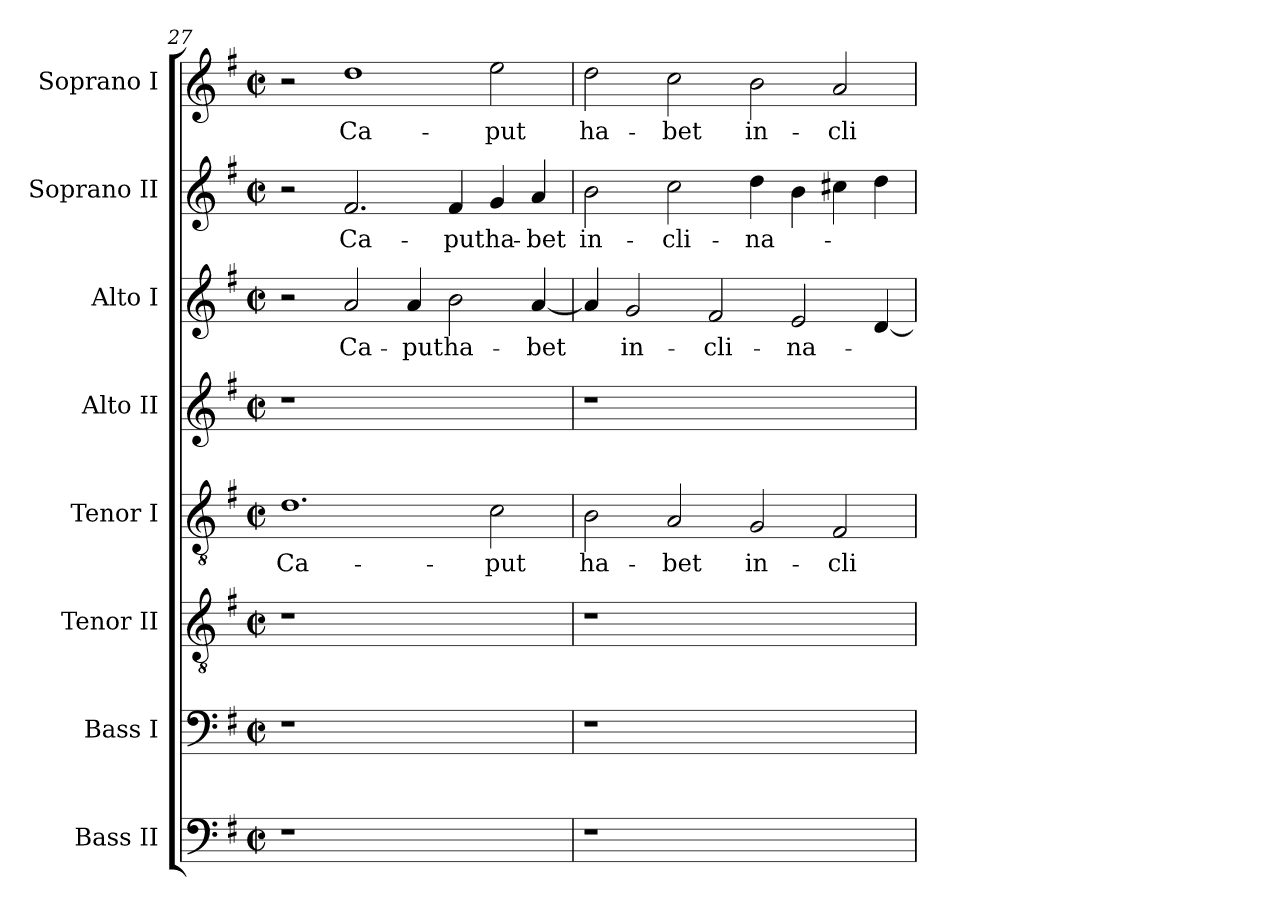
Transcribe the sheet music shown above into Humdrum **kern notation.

**kern	**kern	**kern	**kern	**text	**kern	**kern	**text	**kern	**text	**kern	**text
*part8	*part7	*part6	*part5	*part5	*part4	*part3	*part3	*part2	*part2	*part1	*part1
*staff8	*staff7	*staff6	*staff5	*staff5	*staff4	*staff3	*staff3	*staff2	*staff2	*staff1	*staff1
*I"Bass II	*I"Bass I	*I"Tenor II	*I"Tenor I	*	*I"Alto II	*I"Alto I	*	*I"Soprano II	*	*I"Soprano I	*
*I'BII	*I'BI	*I'TII	*I'TI	*	*I'AII	*I'AI	*	*	*	*	*
*clefF4	*clefF4	*clefGv2	*clefGv2	*	*clefG2	*clefG2	*	*clefG2	*	*clefG2	*
*k[f#]	*k[f#]	*k[f#]	*k[f#]	*	*k[f#]	*k[f#]	*	*k[f#]	*	*k[f#]	*
*G:	*G:	*G:	*G:	*	*G:	*G:	*	*G:	*	*G:	*
*M2/2	*M2/2	*M2/2	*M2/2	*	*M2/2	*M2/2	*	*M2/2	*	*M2/2	*
*met(c|)	*met(c|)	*met(c|)	*met(c|)	*	*met(c|)	*met(c|)	*	*met(c|)	*	*met(c|)	*
=27	=27	=27	=27	=27	=27	=27	=27	=27	=27	=27	=27
!LO:N:vis=1	!LO:N:vis=1	!LO:N:vis=1	!	!	!	!	!	!	!	!	!
!	!	!	!	!LO:LY:b:color=#000000	!LO:N:vis=1	!	!	!	!	!	!
1r	1r	1r	1.di	Ca-	1r	2r	.	2r	.	2r	.
!	!	!	!	!	!	!	!LO:LY:b:color=#000000	!	!	!	!
!	!	!	!	!	!	!	!	!	!LO:LY:b:color=#000000	!	!
!	!	!	!	!	!	!	!	!	!	!	!LO:LY:b:color=#000000
.	.	.	.	.	.	2ai/	Ca-	2.f#i/	Ca-	1ddi	Ca-
!	!	!	!	!	!	!	!LO:LY:b:color=#000000	!	!	!	!
1ryy	1ryy	1ryy	.	.	1ryy	4ai/	-put	.	.	.	.
!	!	!	!	!	!	!	!LO:LY:b:color=#000000	!	!	!	!
!	!	!	!	!	!	!	!	!	!LO:LY:b:color=#000000	!	!
.	.	.	.	.	.	2bi\	ha-	4f#i/	-put	.	.
!	!	!	!	!LO:LY:b:color=#000000	!	!	!	!	!	!	!
!	!	!	!	!	!	!	!	!	!LO:LY:b:color=#000000	!	!
!	!	!	!	!	!	!	!	!	!	!	!LO:LY:b:color=#000000
.	.	.	2ci\	-put	.	.	.	4gi/	ha-	2eei\	-put
!	!	!	!	!	!	!	!LO:LY:b:color=#000000	!	!	!	!
!	!	!	!	!	!	!	!	!	!LO:LY:b:color=#000000	!	!
.	.	.	.	.	.	[<4ai/	-bet	4ai/	-bet	.	.
=28	=28	=28	=28	=28	=28	=28	=28	=28	=28	=28	=28
!LO:N:vis=1	!LO:N:vis=1	!LO:N:vis=1	!	!	!	!	!	!	!	!	!
!	!	!	!	!LO:LY:b:color=#000000	!LO:N:vis=1	!	!	!	!	!	!
!	!	!	!	!	!	!	!	!	!LO:LY:b:color=#000000	!	!
!	!	!	!	!	!	!	!	!	!	!	!LO:LY:b:color=#000000
1r	1r	1r	2Bi\	ha-	1r	4ai/]	.	2bi\	in-	2ddi\	ha-
!	!	!	!	!	!	!	!LO:LY:b:color=#000000	!	!	!	!
.	.	.	.	.	.	2gi/	in-	.	.	.	.
!	!	!	!	!LO:LY:b:color=#000000	!	!	!	!	!	!	!
!	!	!	!	!	!	!	!	!	!LO:LY:b:color=#000000	!	!
!	!	!	!	!	!	!	!	!	!	!	!LO:LY:b:color=#000000
.	.	.	2Ai/	-bet	.	.	.	2cci\	-cli-	2cci\	-bet
!	!	!	!	!	!	!	!LO:LY:b:color=#000000	!	!	!	!
.	.	.	.	.	.	2f#i/	-cli-	.	.	.	.
!	!	!	!	!LO:LY:b:color=#000000	!	!	!	!	!	!	!
!	!	!	!	!	!	!	!	!	!LO:LY:b:color=#000000	!	!
!	!	!	!	!	!	!	!	!	!	!	!LO:LY:b:color=#000000
1ryy	1ryy	1ryy	2Gi/	in-	1ryy	.	.	4ddi\	-na-	2bi\	in-
!	!	!	!	!	!	!	!LO:LY:b:color=#000000	!	!	!	!
.	.	.	.	.	.	2ei/	-na-	4bi\	.	.	.
!	!	!	!	!LO:LY:b:color=#000000	!	!	!	!	!	!	!
!	!	!	!	!	!	!	!	!	!	!	!LO:LY:b:color=#000000
.	.	.	2F#i/	-cli-	.	.	.	4cc#Xi\	.	2ai/	-cli-
.	.	.	.	.	.	[<4di/	.	4ddi\	.	.	.
=	=	=	=	=	=	=	=	=	=	=	=
*-	*-	*-	*-	*-	*-	*-	*-	*-	*-	*-	*-
